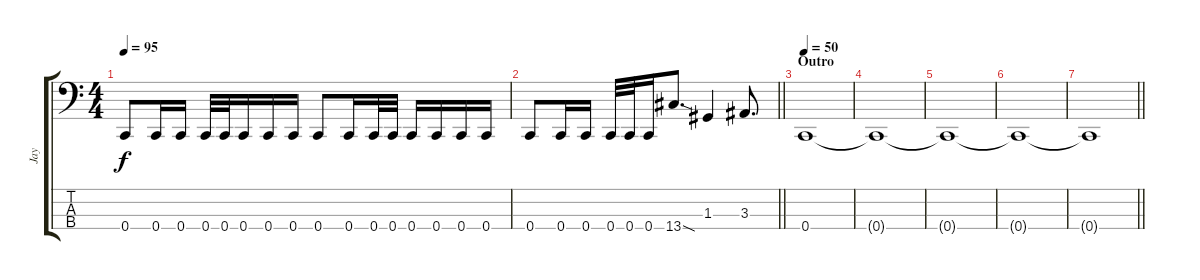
\track ("Jay" "Jay") {instrument electricbasspick}
\staff {score tabs}
\tuning (F2 C2 G1 C1) {hide}
\ts (4 4)
\tempo 95
\clef f4
\ks c
0.4.8{dy f} 0.4.16 0.4.16 0.4.32 0.4.32 0.4.16 0.4.16 0.4.16 0.4.8 0.4.16 0.4.32 0.4.32 0.4.16 0.4.16 0.4.16 0.4.16 |
\barLineRight lightlight
0.4.8 0.4.16 0.4.16 0.4.32 0.4.32 0.4.16 13.4{sod}.8{d} 1.3.4 3.3.8{d} |
\section ("" "Outro")
\tempo 50
0.4.1 |
0.4{t}.1 |
0.4{t}.1 |
0.4{t}.1 |
\barLineRight lightlight
0.4{t}.1
